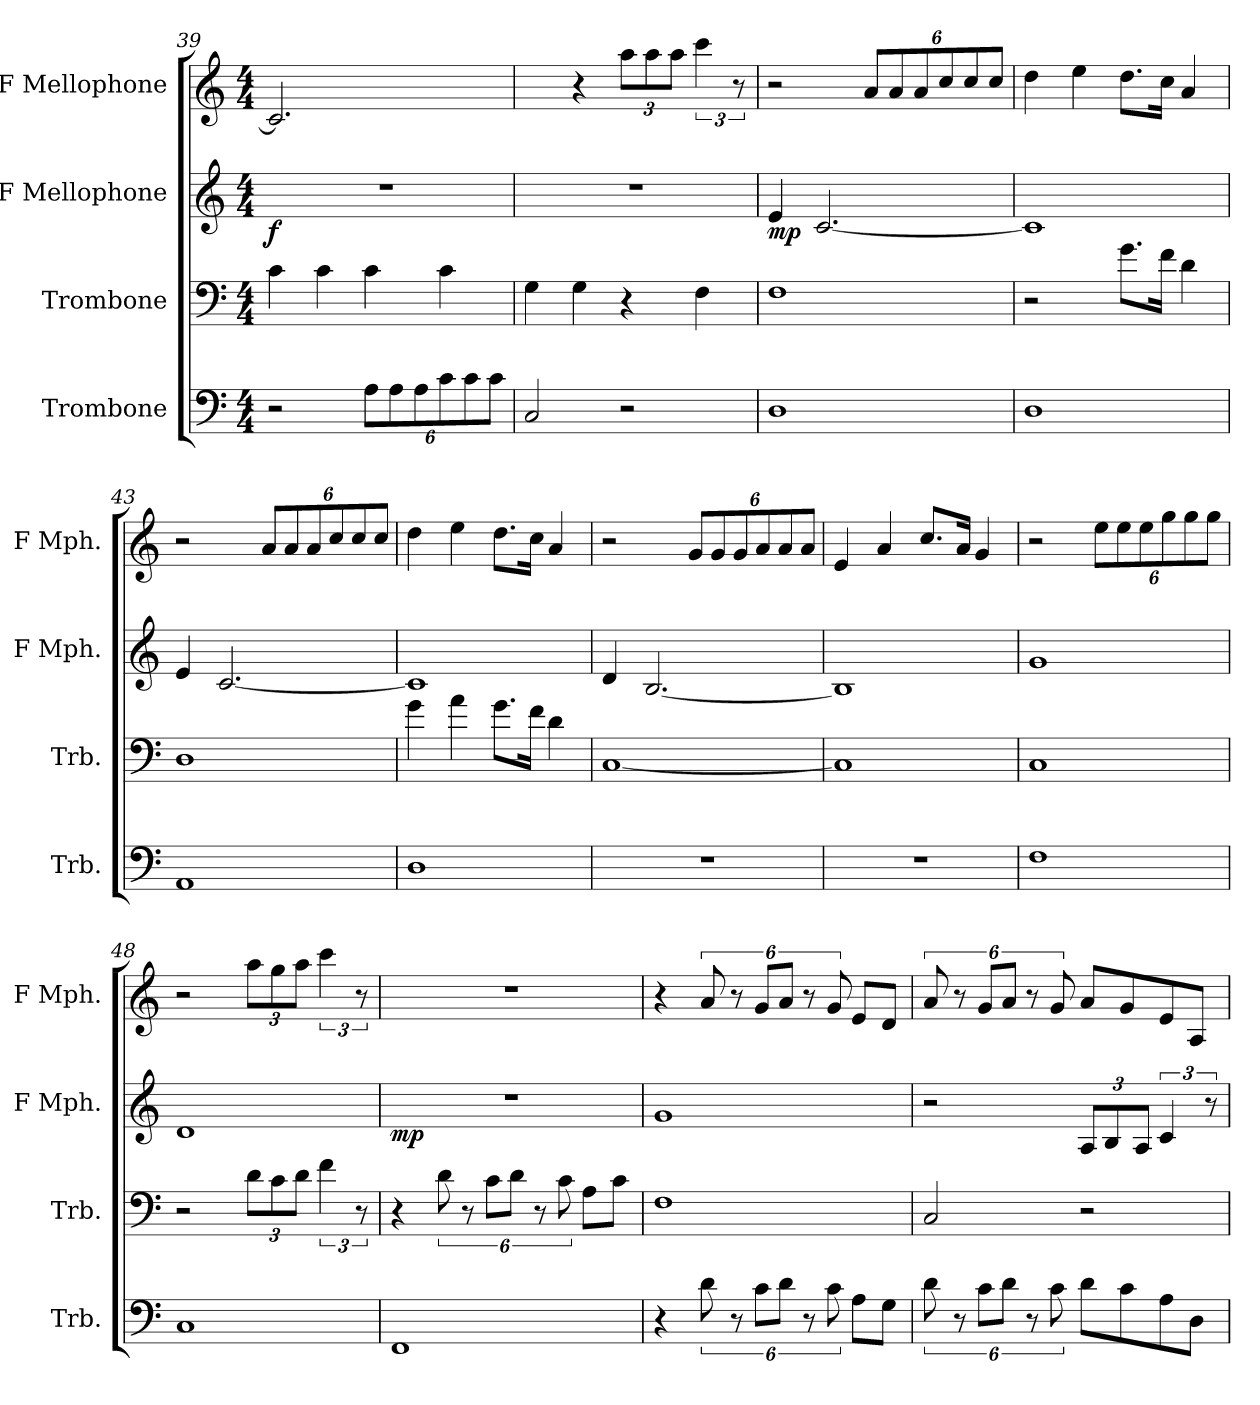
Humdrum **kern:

**kern	**kern	**kern	**dynam	**kern
*part4	*part3	*part2	*part2	*part1
*staff4	*staff3	*staff2	*staff2	*staff1
*I"Trombone	*I"Trombone	*I"F Mellophone	*	*I"F Mellophone
*I'Trb.	*I'Trb.	*I'F Mph.	*	*I'F Mph.
*clefF4	*clefF4	*clefG2	*	*clefG2
*	*	*ITrd4c7	*	*ITrd4c7
*k[]	*k[]	*k[b-]	*	*k[b-]
*C:	*C:	*F:	*	*F:
*M4/4	*M4/4	*M4/4	*	*M4/4
=39	=39	=39	=39	=39
!	!	!	!LO:DY:b	!
2r	4c\	1r	f	2.F/]
.	4c\	.	.	.
*Xbrackettup	*	*	*	*
12A\L	4c\	.	.	.
12A\	.	.	.	.
12A\	.	.	.	.
12c\	4c\	.	.	4ryy
12c\	.	.	.	.
12c\J	.	.	.	.
!!LO:LB:g=z
=40	=40	=40	=40	=40
2C/	4G\	1r	.	4ryy
.	4G\	.	.	4r
2r	4r	.	.	12dd\L
.	.	.	.	12dd\
.	.	.	.	12dd\J
.	4F\	.	.	6ff\
.	.	.	.	12r
=41	=41	=41	=41	=41
!	!	!	!LO:DY:b	!
1D	1F	4A/	mp	2r
.	.	[2.F/	.	.
*	*	*	*	*Xbrackettup
.	.	.	.	12d/L
.	.	.	.	12d/
.	.	.	.	12d/
.	.	.	.	12f/
.	.	.	.	12f/
.	.	.	.	12f/J
=42	=42	=42	=42	=42
1D	2r	1F]	.	4g\
.	.	.	.	4a\
.	8.g\L	.	.	8.g\L
.	16f\Jk	.	.	16f\Jk
.	4d\	.	.	4d/
=43	=43	=43	=43	=43
1AA	1D	4A/	.	2r
.	.	[2.F/	.	.
.	.	.	.	12d/L
.	.	.	.	12d/
.	.	.	.	12d/
.	.	.	.	12f/
.	.	.	.	12f/
.	.	.	.	12f/J
=44	=44	=44	=44	=44
1D	4g\	1F]	.	4g\
.	4a\	.	.	4a\
.	8.g\L	.	.	8.g\L
.	16f\Jk	.	.	16f\Jk
.	4d\	.	.	4d/
!!LO:PB:g=z
=45	=45	=45	=45	=45
1r	[1C	4G/	.	2r
.	.	[2.E/	.	.
.	.	.	.	12c/L
.	.	.	.	12c/
.	.	.	.	12c/
.	.	.	.	12d/
.	.	.	.	12d/
.	.	.	.	12d/J
=46	=46	=46	=46	=46
1r	1C]	1E]	.	4A/
.	.	.	.	4d/
.	.	.	.	8.f/L
.	.	.	.	16d/Jk
.	.	.	.	4c/
=47	=47	=47	=47	=47
1F	1C	1c	.	2r
.	.	.	.	12a\L
.	.	.	.	12a\
.	.	.	.	12a\
.	.	.	.	12cc\
.	.	.	.	12cc\
.	.	.	.	12cc\J
=48	=48	=48	=48	=48
1C	2r	1G	.	2r
*	*	*	*	*brackettup
.	12d\L	.	.	12dd\L
.	12c\	.	.	12cc\
.	12d\J	.	.	12dd\J
.	6f\	.	.	6ff\
.	12r	.	.	12r
=49	=49	=49	=49	=49
!	!	!	!LO:DY:b	!
1FF	4r	1r	mp	1r
.	12d\	.	.	.
.	12r	.	.	.
.	12c\L	.	.	.
.	12d\J	.	.	.
.	12r	.	.	.
.	12c\	.	.	.
.	8A\L	.	.	.
.	8c\J	.	.	.
!!LO:LB:g=z
=50	=50	=50	=50	=50
4r	1F	1c	.	4r
*brackettup	*	*	*	*
12d\	.	.	.	12d/
12r	.	.	.	12r
12c\L	.	.	.	12c/L
12d\J	.	.	.	12d/J
12r	.	.	.	12r
12c\	.	.	.	12c/
8A\L	.	.	.	8A/L
8G\J	.	.	.	8G/J
=51	=51	=51	=51	=51
12d\	2C/	2r	.	12d/
12r	.	.	.	12r
12c\L	.	.	.	12c/L
12d\J	.	.	.	12d/J
12r	.	.	.	12r
12c\	.	.	.	12c/
8d\L	2r	12D/L	.	8d/L
.	.	12E/	.	.
8c\	.	.	.	8c/
.	.	12D/J	.	.
8A\	.	6F/	.	8A/
8D\J	.	.	.	8D/J
.	.	12r	.	.
=	=	=	=	=
*-	*-	*-	*-	*-
